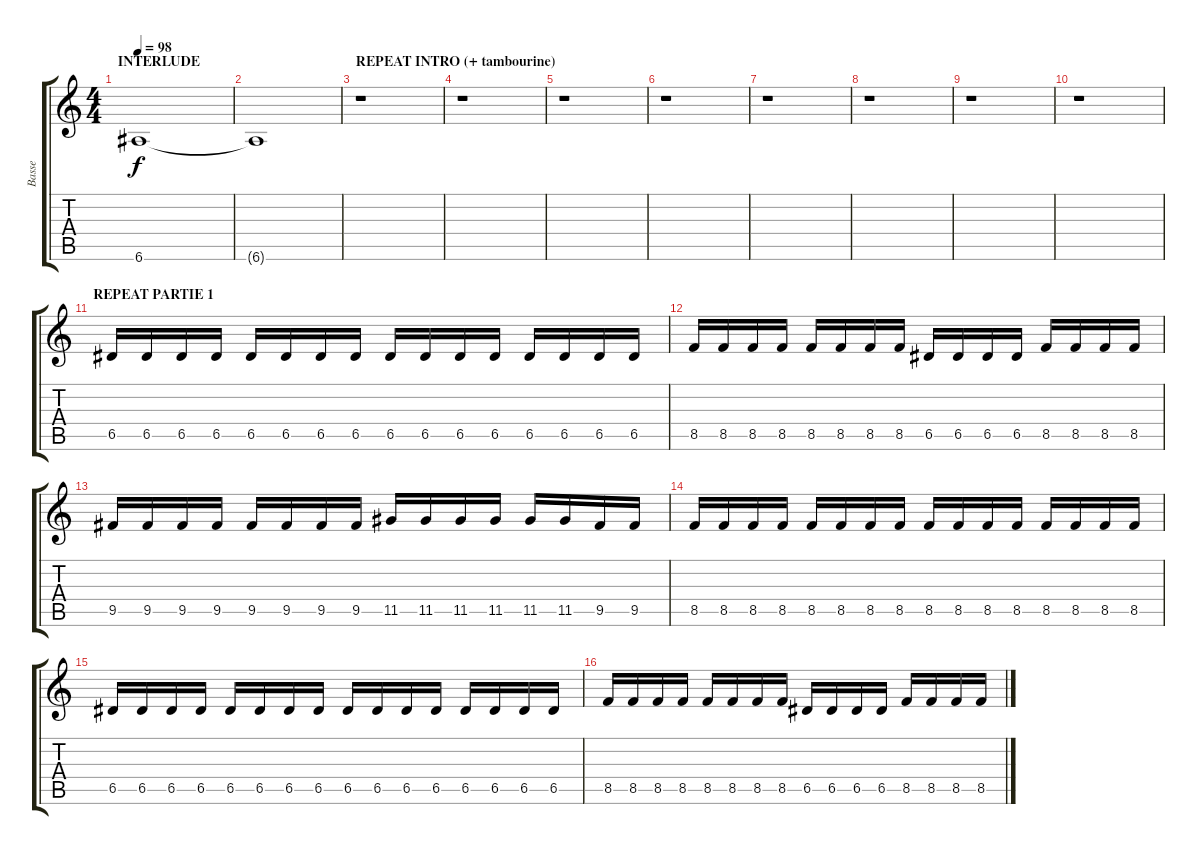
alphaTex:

\track ("Basse" "Basse") {instrument electricbasspick}
\staff {score tabs}
\tuning (E4 B3 G3 D3 A2 E2) {hide}
\ts (4 4)
\section ("" "INTERLUDE")
\tempo 98
\clef g2
\ks c
6.6.1{dy f} |
6.6{t}.1 |
\section ("" "REPEAT INTRO (+ tambourine)")
r.1 |
r.1 |
r.1 |
r.1 |
r.1 |
r.1 |
r.1 |
r.1 |
\section ("" "REPEAT PARTIE 1")
6.5.16 6.5.16 6.5.16 6.5.16 6.5.16 6.5.16 6.5.16 6.5.16 6.5.16 6.5.16 6.5.16 6.5.16 6.5.16 6.5.16 6.5.16 6.5.16 |
8.5.16 8.5.16 8.5.16 8.5.16 8.5.16 8.5.16 8.5.16 8.5.16 6.5.16 6.5.16 6.5.16 6.5.16 8.5.16 8.5.16 8.5.16 8.5.16 |
9.5.16 9.5.16 9.5.16 9.5.16 9.5.16 9.5.16 9.5.16 9.5.16 11.5.16 11.5.16 11.5.16 11.5.16 11.5.16 11.5.16 9.5.16 9.5.16 |
8.5.16 8.5.16 8.5.16 8.5.16 8.5.16 8.5.16 8.5.16 8.5.16 8.5.16 8.5.16 8.5.16 8.5.16 8.5.16 8.5.16 8.5.16 8.5.16 |
6.5.16 6.5.16 6.5.16 6.5.16 6.5.16 6.5.16 6.5.16 6.5.16 6.5.16 6.5.16 6.5.16 6.5.16 6.5.16 6.5.16 6.5.16 6.5.16 |
8.5.16 8.5.16 8.5.16 8.5.16 8.5.16 8.5.16 8.5.16 8.5.16 6.5.16 6.5.16 6.5.16 6.5.16 8.5.16 8.5.16 8.5.16 8.5.16
